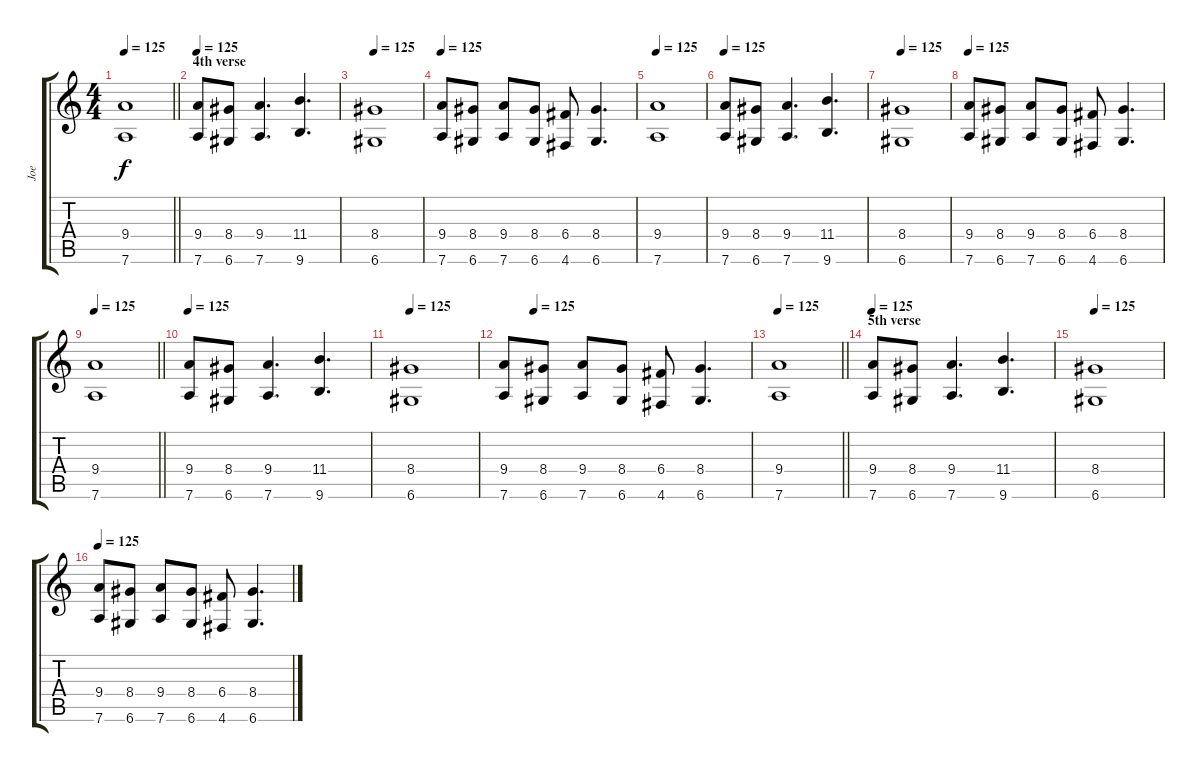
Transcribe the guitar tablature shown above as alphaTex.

\track ("Joe" "Joe") {instrument overdrivenguitar}
\staff {score tabs}
\tuning (D4 A3 F3 C3 G2 D2) {hide}
\ts (4 4)
\tempo 125
\clef g2
\barLineRight lightlight
\ks c
(9.4 7.6).1{dy f} |
\section ("" "4th verse")
\tempo 125
(9.4 7.6).8 (8.4 6.6).8 (9.4 7.6).4{d} (11.4 9.6).4{d} |
\tempo 125
(8.4 6.6).1 |
\tempo 125
(9.4 7.6).8 (8.4 6.6).8 (9.4 7.6).8 (8.4 6.6).8 (6.4 4.6).8 (8.4 6.6).4{d} |
\tempo 125
(9.4 7.6).1 |
\tempo 125
(9.4 7.6).8 (8.4 6.6).8 (9.4 7.6).4{d} (11.4 9.6).4{d} |
\tempo 125
(8.4 6.6).1 |
\tempo 125
(9.4 7.6).8 (8.4 6.6).8 (9.4 7.6).8 (8.4 6.6).8 (6.4 4.6).8 (8.4 6.6).4{d} |
\tempo 125
\barLineRight lightlight
(9.4 7.6).1 |
\section ("" "")
\tempo 125
(9.4 7.6).8 (8.4 6.6).8 (9.4 7.6).4{d} (11.4 9.6).4{d} |
\tempo 125
(8.4 6.6).1 |
\tempo (125 0.125)
(9.4 7.6).8 (8.4 6.6).8 (9.4 7.6).8 (8.4 6.6).8 (6.4 4.6).8 (8.4 6.6).4{d} |
\tempo 125
\barLineRight lightlight
(9.4 7.6).1 |
\section ("" "5th verse")
\tempo 125
(9.4 7.6).8 (8.4 6.6).8 (9.4 7.6).4{d} (11.4 9.6).4{d} |
\tempo 125
(8.4 6.6).1 |
\tempo 125
(9.4 7.6).8 (8.4 6.6).8 (9.4 7.6).8 (8.4 6.6).8 (6.4 4.6).8 (8.4 6.6).4{d}
